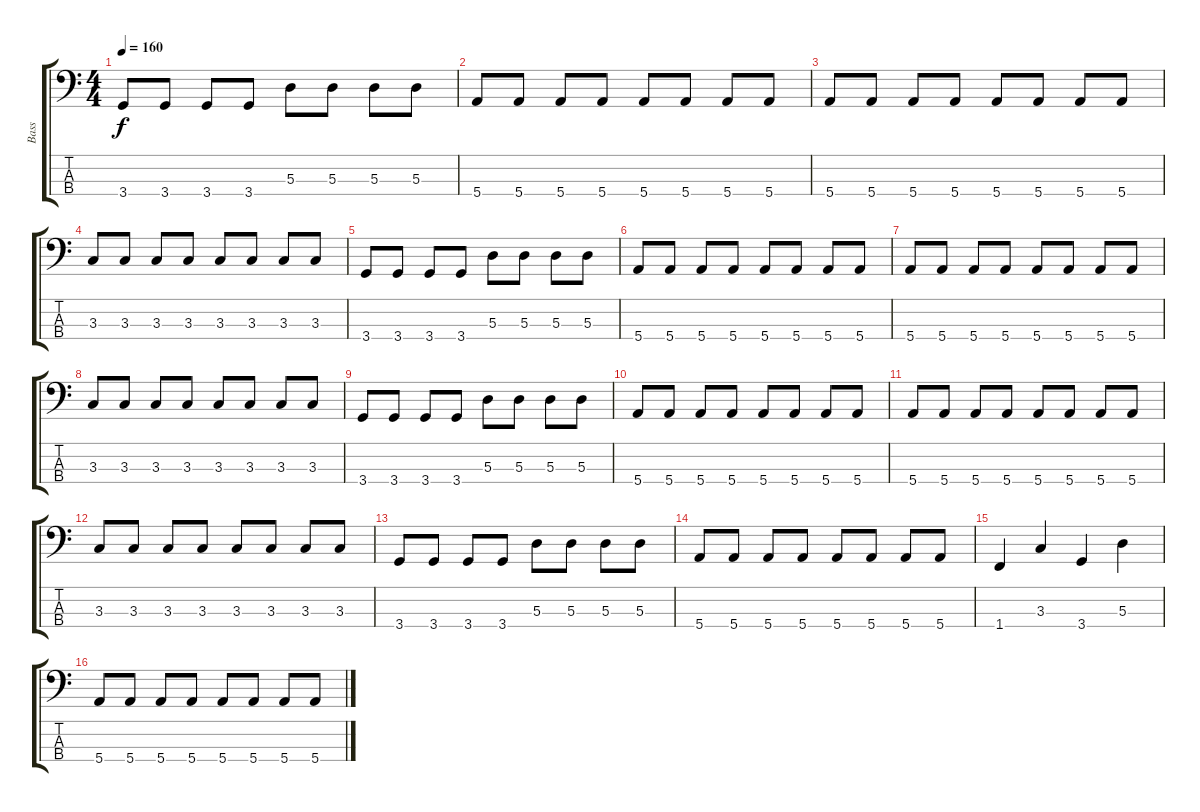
\track ("Bass" "Bass") {instrument electricbasspick}
\staff {score tabs}
\tuning (G2 D2 A1 E1) {hide}
\ts (4 4)
\tempo 160
\clef f4
\ks c
3.4.8{dy f} 3.4.8 3.4.8 3.4.8 5.3.8 5.3.8 5.3.8 5.3.8 |
5.4.8 5.4.8 5.4.8 5.4.8 5.4.8 5.4.8 5.4.8 5.4.8 |
5.4.8 5.4.8 5.4.8 5.4.8 5.4.8 5.4.8 5.4.8 5.4.8 |
3.3.8 3.3.8 3.3.8 3.3.8 3.3.8 3.3.8 3.3.8 3.3.8 |
3.4.8 3.4.8 3.4.8 3.4.8 5.3.8 5.3.8 5.3.8 5.3.8 |
5.4.8 5.4.8 5.4.8 5.4.8 5.4.8 5.4.8 5.4.8 5.4.8 |
5.4.8 5.4.8 5.4.8 5.4.8 5.4.8 5.4.8 5.4.8 5.4.8 |
3.3.8 3.3.8 3.3.8 3.3.8 3.3.8 3.3.8 3.3.8 3.3.8 |
3.4.8 3.4.8 3.4.8 3.4.8 5.3.8 5.3.8 5.3.8 5.3.8 |
5.4.8 5.4.8 5.4.8 5.4.8 5.4.8 5.4.8 5.4.8 5.4.8 |
5.4.8 5.4.8 5.4.8 5.4.8 5.4.8 5.4.8 5.4.8 5.4.8 |
3.3.8 3.3.8 3.3.8 3.3.8 3.3.8 3.3.8 3.3.8 3.3.8 |
3.4.8 3.4.8 3.4.8 3.4.8 5.3.8 5.3.8 5.3.8 5.3.8 |
5.4.8 5.4.8 5.4.8 5.4.8 5.4.8 5.4.8 5.4.8 5.4.8 |
1.4.4 3.3.4 3.4.4 5.3.4 |
5.4.8 5.4.8 5.4.8 5.4.8 5.4.8 5.4.8 5.4.8 5.4.8
